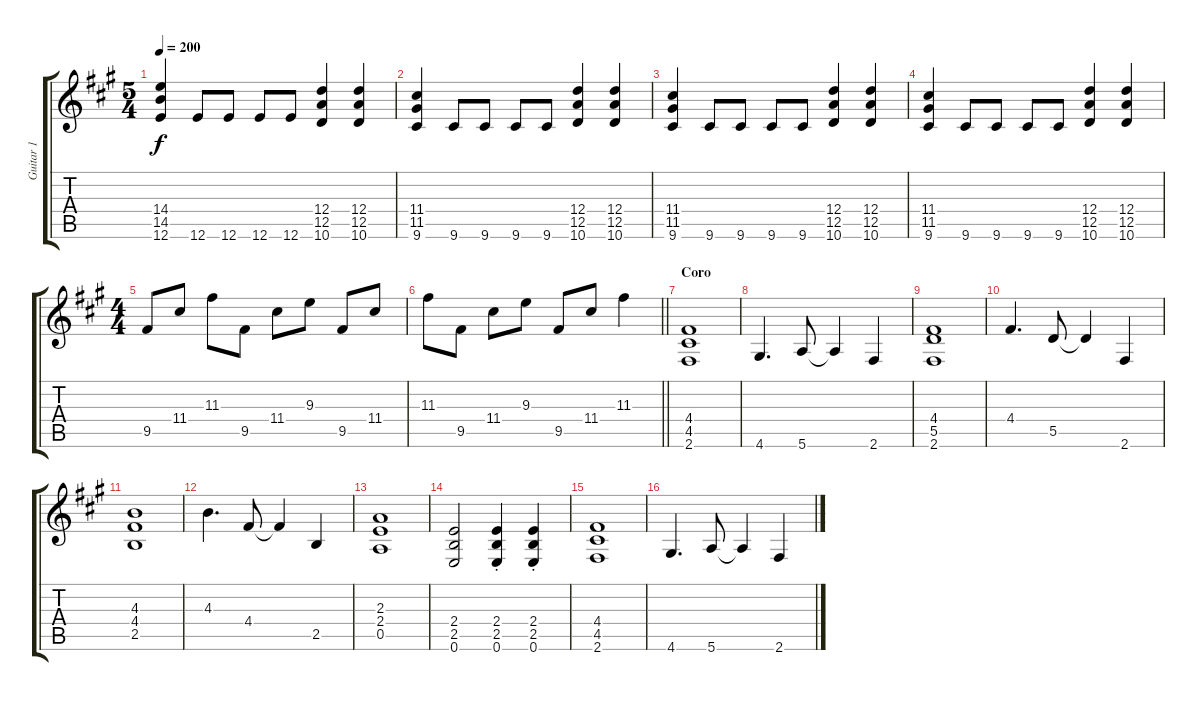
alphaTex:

\track ("Guitar 1" "Guitar 1") {instrument overdrivenguitar}
\staff {score tabs}
\tuning (E4 B3 G3 D3 A2 E2) {hide}
\ts (5 4)
\tempo 200
\clef g2
\ks f#minor
(14.4 14.5 12.6).4{dy f} 12.6.8 12.6.8 12.6.8 12.6.8 (12.4 12.5 10.6).4 (12.4 12.5 10.6).4 |
(11.4 11.5 9.6).4 9.6.8 9.6.8 9.6.8 9.6.8 (12.4 12.5 10.6).4 (12.4 12.5 10.6).4 |
(11.4 11.5 9.6).4 9.6.8 9.6.8 9.6.8 9.6.8 (12.4 12.5 10.6).4 (12.4 12.5 10.6).4 |
(11.4 11.5 9.6).4 9.6.8 9.6.8 9.6.8 9.6.8 (12.4 12.5 10.6).4 (12.4 12.5 10.6).4 |
\ts (4 4)
9.5.8 11.4.8 11.3.8 9.5.8 11.4.8 9.3.8 9.5.8 11.4.8 |
\barLineRight lightlight
11.3.8 9.5.8 11.4.8 9.3.8 9.5.8 11.4.8 11.3.4 |
\section ("" "Coro")
(4.4 4.5 2.6).1 |
4.6.4{d} 5.6.8 5.6{t}.4 2.6.4 |
(4.4 5.5 2.6).1 |
4.4.4{d} 5.5.8 5.5{t}.4 2.6.4 |
(4.3 4.4 2.5).1 |
4.3.4{d} 4.4.8 4.4{t}.4 2.5.4 |
(2.3 2.4 0.5).1 |
(2.4 2.5 0.6).2 (2.4 2.5 0.6{st}).4 (2.4 2.5 0.6{st}).4 |
(4.4 4.5 2.6).1 |
4.6.4{d} 5.6.8 5.6{t}.4 2.6.4
